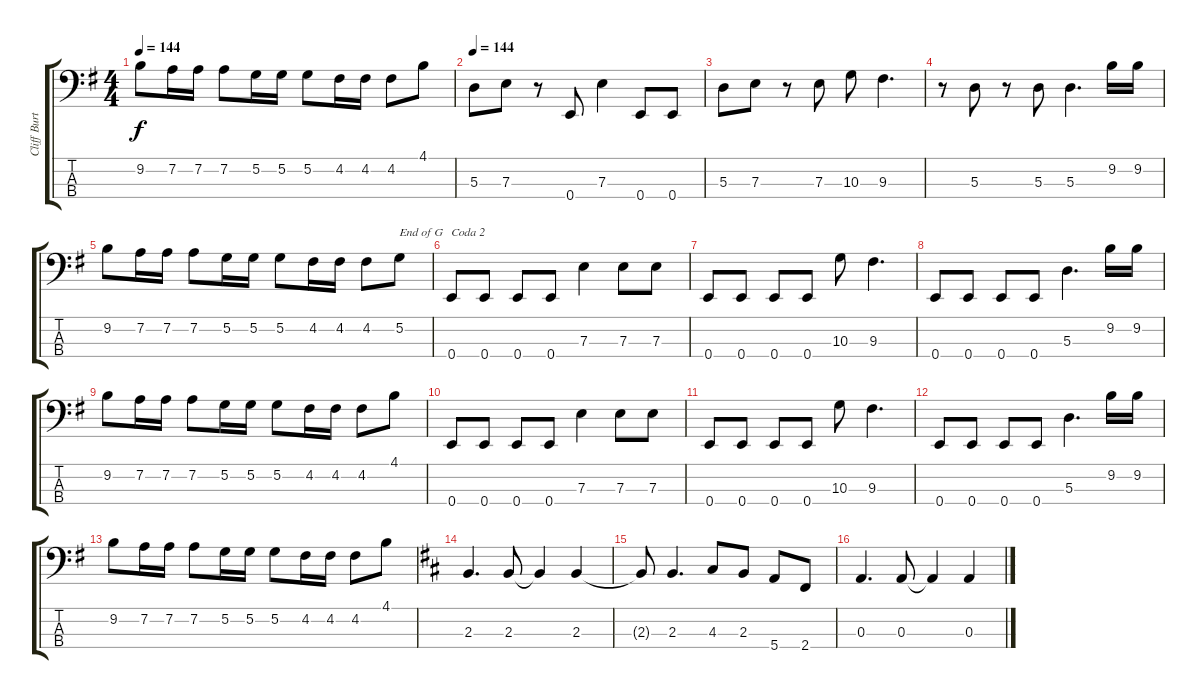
\track ("Cliff Burton" "Cliff Burt") {instrument electricbasspick}
\staff {score tabs}
\tuning (G2 D2 A1 E1) {hide}
\ts (4 4)
\tempo 144
\clef f4
\ks eminor
9.2.8{dy f} 7.2.16 7.2.16 7.2.8 5.2.16 5.2.16 5.2.8 4.2.16 4.2.16 4.2.8 4.1.8 |
\tempo 144
5.3.8 7.3.8 r.8 0.4.8 7.3.4 0.4.8 0.4.8 |
5.3.8 7.3.8 r.8 7.3.8 10.3.8 9.3.4{d} |
r.8 5.3.8 r.8 5.3.8 5.3.4{d} 9.2.16 9.2.16 |
9.2.8 7.2.16 7.2.16 7.2.8 5.2.16 5.2.16 5.2.8 4.2.16 4.2.16 4.2.8 5.2.8{txt "End of G"} |
0.4.8{txt "Coda 2"} 0.4.8 0.4.8 0.4.8 7.3.4 7.3.8 7.3.8 |
0.4.8 0.4.8 0.4.8 0.4.8 10.3.8 9.3.4{d} |
0.4.8 0.4.8 0.4.8 0.4.8 5.3.4{d} 9.2.16 9.2.16 |
9.2.8 7.2.16 7.2.16 7.2.8 5.2.16 5.2.16 5.2.8 4.2.16 4.2.16 4.2.8 4.1.8 |
0.4.8 0.4.8 0.4.8 0.4.8 7.3.4 7.3.8 7.3.8 |
0.4.8 0.4.8 0.4.8 0.4.8 10.3.8 9.3.4{d} |
0.4.8 0.4.8 0.4.8 0.4.8 5.3.4{d} 9.2.16 9.2.16 |
9.2.8 7.2.16 7.2.16 7.2.8 5.2.16 5.2.16 5.2.8 4.2.16 4.2.16 4.2.8 4.1.8 |
\ks bminor
2.3.4{d} 2.3.8 2.3{t}.4 2.3.4 |
2.3{t}.8 2.3.4{d} 4.3.8 2.3.8 5.4.8 2.4.8 |
0.3.4{d} 0.3.8 0.3{t}.4 0.3.4
